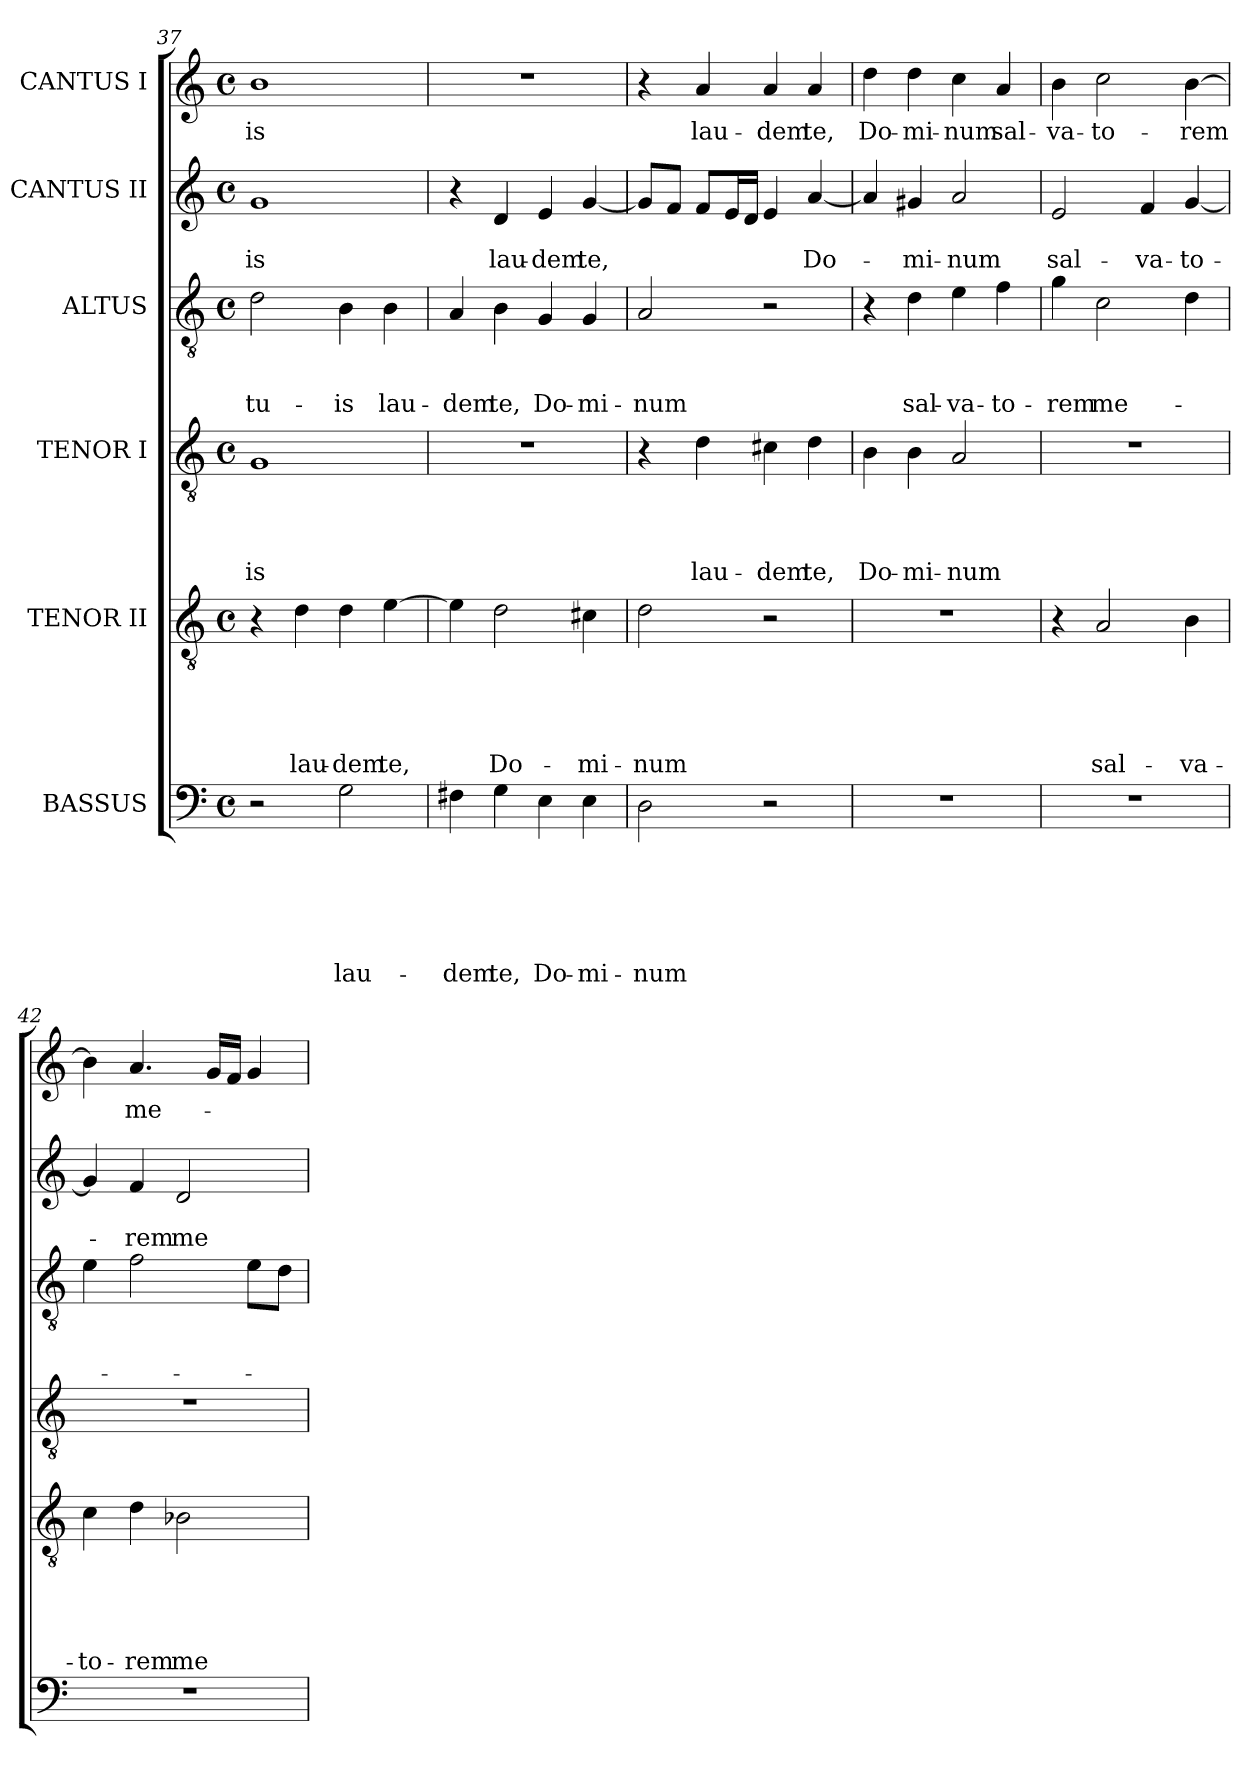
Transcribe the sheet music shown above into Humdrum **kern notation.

**kern	**text	**text	**text	**text	**text	**text	**kern	**text	**text	**text	**text	**text	**kern	**text	**text	**text	**text	**kern	**text	**text	**text	**kern	**text	**text	**kern	**text
*part6	*part6	*part6	*part6	*part6	*part6	*part6	*part5	*part5	*part5	*part5	*part5	*part5	*part4	*part4	*part4	*part4	*part4	*part3	*part3	*part3	*part3	*part2	*part2	*part2	*part1	*part1
*staff6	*staff6	*staff6	*staff6	*staff6	*staff6	*staff6	*staff5	*staff5	*staff5	*staff5	*staff5	*staff5	*staff4	*staff4	*staff4	*staff4	*staff4	*staff3	*staff3	*staff3	*staff3	*staff2	*staff2	*staff2	*staff1	*staff1
*I"BASSUS	*	*	*	*	*	*	*I"TENOR II	*	*	*	*	*	*I"TENOR I	*	*	*	*	*I"ALTUS	*	*	*	*I"CANTUS II	*	*	*I"CANTUS I	*
*clefF4	*	*	*	*	*	*	*clefGv2	*	*	*	*	*	*clefGv2	*	*	*	*	*clefGv2	*	*	*	*clefG2	*	*	*clefG2	*
*k[]	*	*	*	*	*	*	*k[]	*	*	*	*	*	*k[]	*	*	*	*	*k[]	*	*	*	*k[]	*	*	*k[]	*
*C:	*	*	*	*	*	*	*C:	*	*	*	*	*	*C:	*	*	*	*	*C:	*	*	*	*C:	*	*	*C:	*
*M4/4	*	*	*	*	*	*	*M4/4	*	*	*	*	*	*M4/4	*	*	*	*	*M4/4	*	*	*	*M4/4	*	*	*M4/4	*
*met(c)	*	*	*	*	*	*	*met(c)	*	*	*	*	*	*met(c)	*	*	*	*	*met(c)	*	*	*	*met(c)	*	*	*met(c)	*
=37	=37	=37	=37	=37	=37	=37	=37	=37	=37	=37	=37	=37	=37	=37	=37	=37	=37	=37	=37	=37	=37	=37	=37	=37	=37	=37
2r	.	.	.	.	.	.	4r	.	.	.	.	.	1G	.	.	.	-is	2d\	.	.	tu-	1g	.	-is	1b	-is
.	.	.	.	.	.	.	4d\	.	.	.	.	lau-	.	.	.	.	.	.	.	.	.	.	.	.	.	.
2G\	.	.	.	.	.	lau-	4d\	.	.	.	.	-dem	.	.	.	.	.	4B\	.	.	-is	.	.	.	.	.
.	.	.	.	.	.	.	[4e\	.	.	.	.	te,	.	.	.	.	.	4B\	.	.	lau-	.	.	.	.	.
=38	=38	=38	=38	=38	=38	=38	=38	=38	=38	=38	=38	=38	=38	=38	=38	=38	=38	=38	=38	=38	=38	=38	=38	=38	=38	=38
4F#X\	.	.	.	.	.	-dem	4e\]	.	.	.	.	.	1r	.	.	.	.	4A/	.	.	-dem	4r	.	.	1r	.
4G\	.	.	.	.	.	te,	2d\	.	.	.	.	Do-	.	.	.	.	.	4B\	.	.	te,	4d/	.	lau-	.	.
4E\	.	.	.	.	.	Do-	.	.	.	.	.	.	.	.	.	.	.	4G/	.	.	Do-	4e/	.	-dem	.	.
4E\	.	.	.	.	.	-mi-	4c#\	.	.	.	.	-mi-	.	.	.	.	.	4G/	.	.	-mi-	[4g/	.	te,	.	.
=39	=39	=39	=39	=39	=39	=39	=39	=39	=39	=39	=39	=39	=39	=39	=39	=39	=39	=39	=39	=39	=39	=39	=39	=39	=39	=39
2D\	.	.	.	.	.	-num	2d\	.	.	.	.	-num	4r	.	.	.	.	2A/	.	.	-num	8g/L]	.	.	4r	.
.	.	.	.	.	.	.	.	.	.	.	.	.	.	.	.	.	.	.	.	.	.	8f/J	.	.	.	.
.	.	.	.	.	.	.	.	.	.	.	.	.	4d\	.	.	.	lau-	.	.	.	.	8f/L	.	.	4a/	lau-
.	.	.	.	.	.	.	.	.	.	.	.	.	.	.	.	.	.	.	.	.	.	16e/L	.	.	.	.
.	.	.	.	.	.	.	.	.	.	.	.	.	.	.	.	.	.	.	.	.	.	16d/JJ	.	.	.	.
2r	.	.	.	.	.	.	2r	.	.	.	.	.	4c#X\	.	.	.	-dem	2r	.	.	.	4e/	.	.	4a/	-dem
.	.	.	.	.	.	.	.	.	.	.	.	.	4d\	.	.	.	te,	.	.	.	.	[4a/	.	Do-	4a/	te,
=40	=40	=40	=40	=40	=40	=40	=40	=40	=40	=40	=40	=40	=40	=40	=40	=40	=40	=40	=40	=40	=40	=40	=40	=40	=40	=40
1r	.	.	.	.	.	.	1r	.	.	.	.	.	4B\	.	.	.	Do-	4r	.	.	.	4a/]	.	.	4dd\	Do-
.	.	.	.	.	.	.	.	.	.	.	.	.	4B\	.	.	.	-mi-	4d\	.	.	sal-	4g#/	.	-mi-	4dd\	-mi-
.	.	.	.	.	.	.	.	.	.	.	.	.	2A/	.	.	.	-num	4e\	.	.	-va-	2a/	.	-num	4cc\	-num
.	.	.	.	.	.	.	.	.	.	.	.	.	.	.	.	.	.	4f\	.	.	-to-	.	.	.	4a/	sal-
!!LO:PB:g=z
=41	=41	=41	=41	=41	=41	=41	=41	=41	=41	=41	=41	=41	=41	=41	=41	=41	=41	=41	=41	=41	=41	=41	=41	=41	=41	=41
1r	.	.	.	.	.	.	4r	.	.	.	.	.	1r	.	.	.	.	4g\	.	.	-rem	2e/	.	sal-	4b\	-va-
.	.	.	.	.	.	.	2A/	.	.	.	.	sal-	.	.	.	.	.	2c\	.	.	me-	.	.	.	2cc\	-to-
.	.	.	.	.	.	.	.	.	.	.	.	.	.	.	.	.	.	.	.	.	.	4f/	.	-va-	.	.
.	.	.	.	.	.	.	4B\	.	.	.	.	-va-	.	.	.	.	.	4d\	.	.	.	[4g/	.	-to-	[4b\	-rem
=42	=42	=42	=42	=42	=42	=42	=42	=42	=42	=42	=42	=42	=42	=42	=42	=42	=42	=42	=42	=42	=42	=42	=42	=42	=42	=42
1r	.	.	.	.	.	.	4c\	.	.	.	.	-to-	1r	.	.	.	.	4e\	.	.	.	4g/]	.	.	4b\]	.
.	.	.	.	.	.	.	4d\	.	.	.	.	-rem	.	.	.	.	.	2f\	.	.	.	4f/	.	-rem	4.a/	me-
.	.	.	.	.	.	.	2B-\	.	.	.	.	me-	.	.	.	.	.	.	.	.	.	2d/	.	me-	.	.
.	.	.	.	.	.	.	.	.	.	.	.	.	.	.	.	.	.	.	.	.	.	.	.	.	16g/LL	.
.	.	.	.	.	.	.	.	.	.	.	.	.	.	.	.	.	.	.	.	.	.	.	.	.	16f/JJ	.
.	.	.	.	.	.	.	.	.	.	.	.	.	.	.	.	.	.	8e\L	.	.	.	.	.	.	4g/	.
.	.	.	.	.	.	.	.	.	.	.	.	.	.	.	.	.	.	8d\J	.	.	.	.	.	.	.	.
=	=	=	=	=	=	=	=	=	=	=	=	=	=	=	=	=	=	=	=	=	=	=	=	=	=	=
*-	*-	*-	*-	*-	*-	*-	*-	*-	*-	*-	*-	*-	*-	*-	*-	*-	*-	*-	*-	*-	*-	*-	*-	*-	*-	*-
